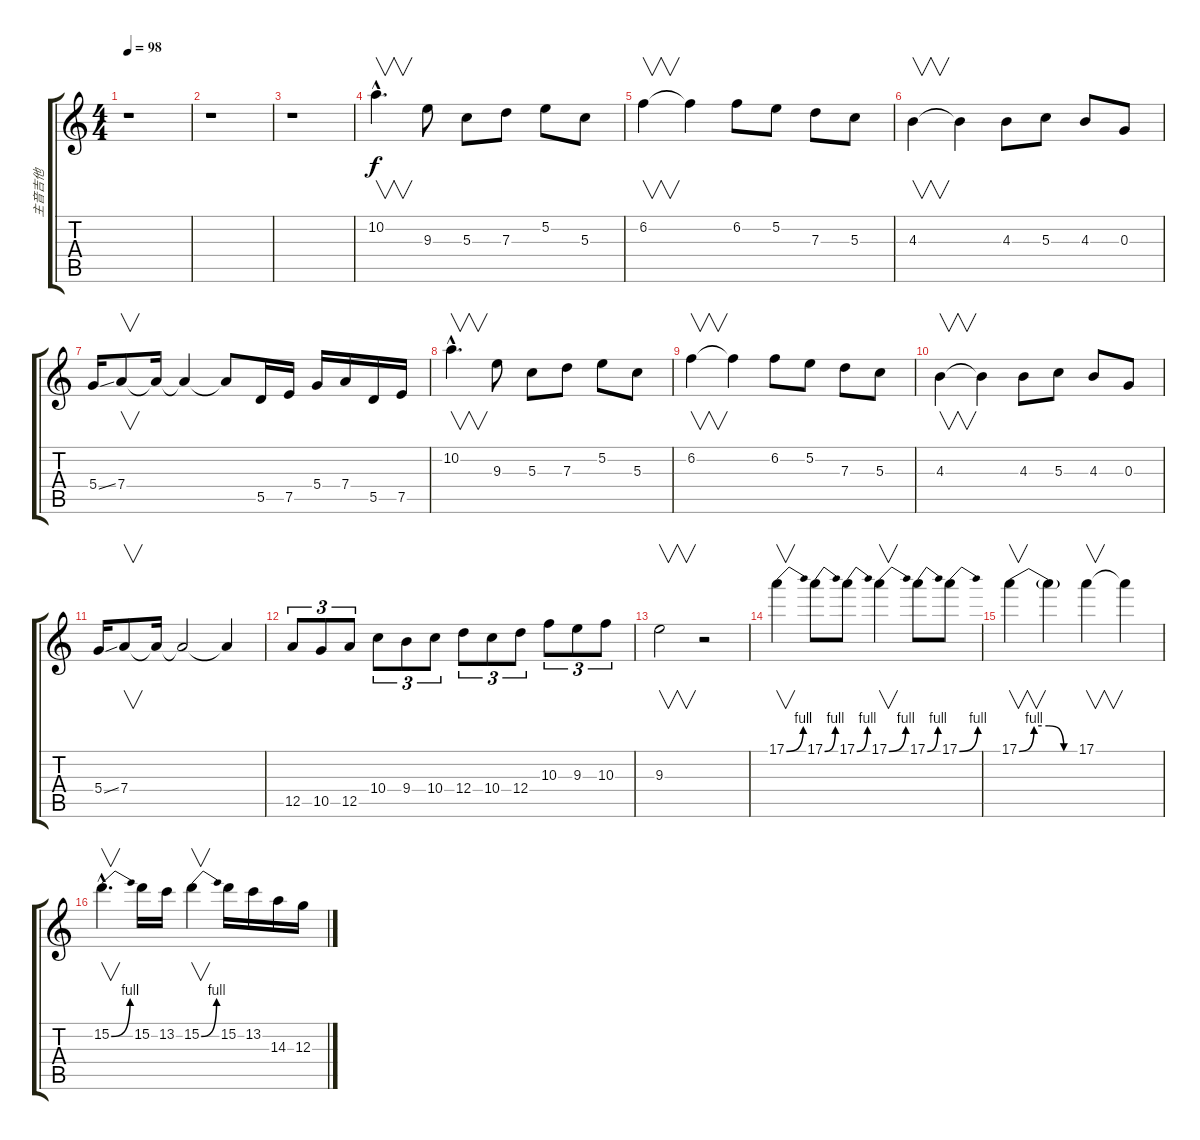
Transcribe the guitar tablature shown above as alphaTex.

\track ("主音吉他" "主音吉他") {instrument distortionguitar}
\staff {score tabs}
\tuning (E4 B3 G3 D3 A2 E2) {hide}
\ts (4 4)
\tempo 98
\clef g2
\ks c
r.1{dy f} |
r.1 |
r.1 |
10.2{hac}.4{v d} 9.3.8 5.3.8 7.3.8 5.2.8 5.3.8 |
6.2.4{v} 6.2{t}.4 6.2.8 5.2.8 7.3.8 5.3.8 |
4.3.4{v} 4.3{t}.4 4.3.8 5.3.8 4.3.8 0.3.8 |
5.4{ss}.16 7.4.8{v} 7.4{t}.16 7.4{t}.4 7.4{t}.8 5.5.16 7.5.16 5.4.16 7.4.16 5.5.16 7.5.16 |
10.2{hac}.4{v d} 9.3.8 5.3.8 7.3.8 5.2.8 5.3.8 |
6.2.4{v} 6.2{t}.4 6.2.8 5.2.8 7.3.8 5.3.8 |
4.3.4{v} 4.3{t}.4 4.3.8 5.3.8 4.3.8 0.3.8 |
5.4{ss}.16 7.4.8{v} 7.4{t}.16 7.4{t}.2 7.4{t}.4 |
12.5.8{tu (3 2)} 10.5.8{tu (3 2)} 12.5.8{tu (3 2)} 10.4.8{tu (3 2)} 9.4.8{tu (3 2)} 10.4.8{tu (3 2)} 12.4.8{tu (3 2)} 10.4.8{tu (3 2)} 12.4.8{tu (3 2)} 10.3.8{tu (3 2)} 9.3.8{tu (3 2)} 10.3.8{tu (3 2)} |
9.3.2{v} r.2 |
17.1{be (bend 0 0 60 4)}.4{v} 17.1{be (bend 0 0 60 4)}.8 17.1{be (bend 0 0 60 4)}.8 17.1{be (bend 0 0 60 4)}.4{v} 17.1{be (bend 0 0 60 4)}.8 17.1{be (bend 0 0 60 4)}.8 |
17.1{be (custom 0 0 15 4 30 4 45 0 60 0)}.4{v} 17.1{t}.4 17.1.4{v} 17.1{t}.4 |
15.2{be (bend 0 0 60 4) hac}.4{v d} 15.2.16 13.2.16 15.2{be (bend 0 0 60 4)}.4{v} 15.2.16 13.2.16 14.3.16 12.3.16
